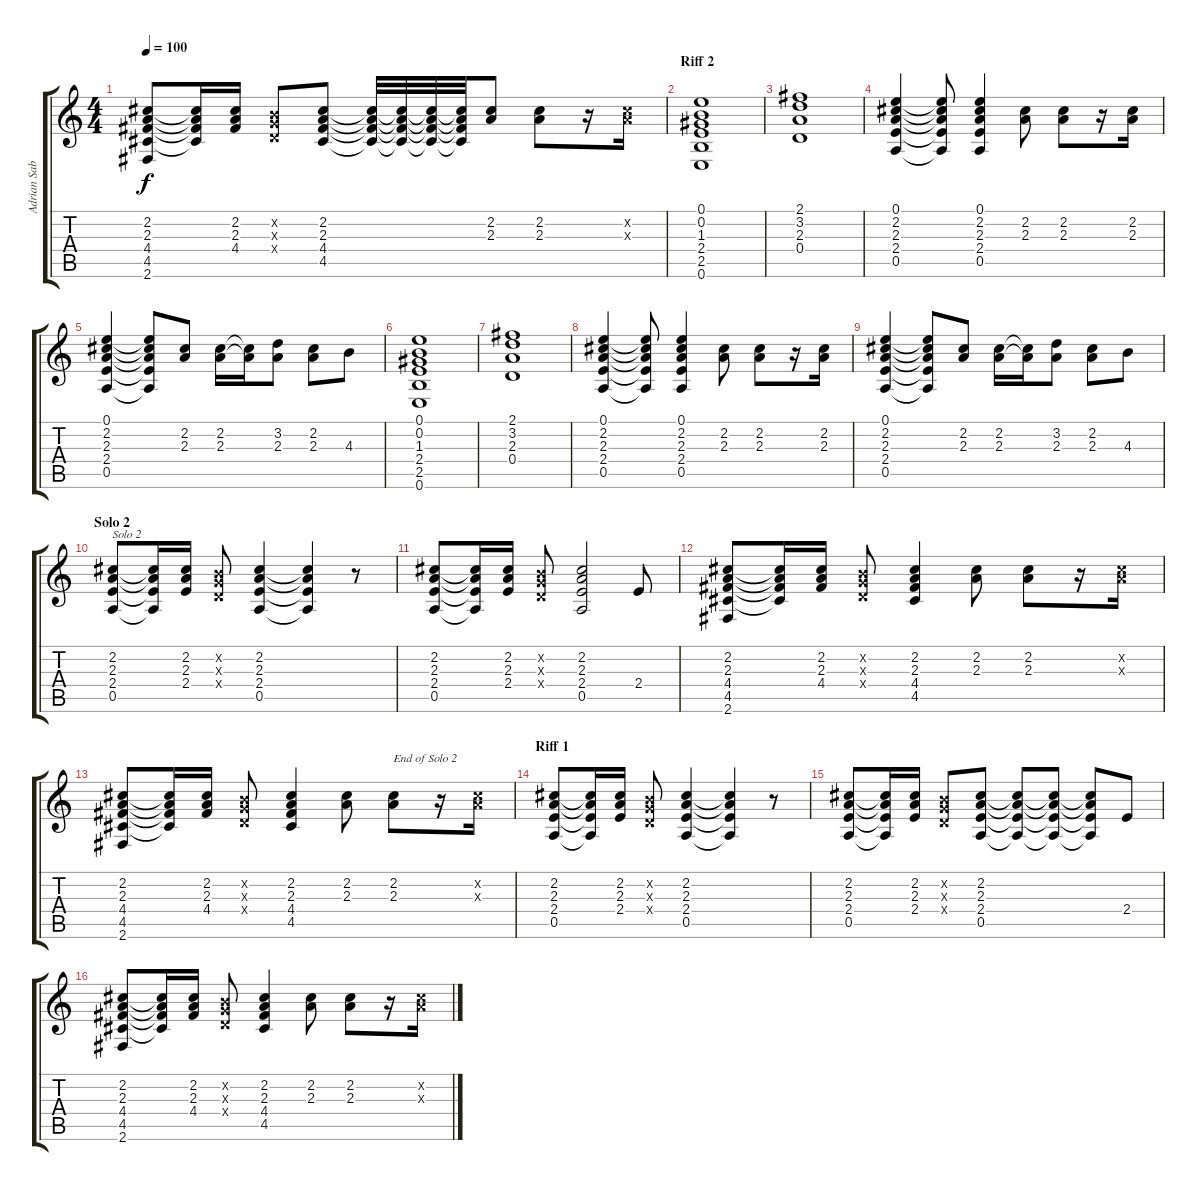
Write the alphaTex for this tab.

\track ("Adrian Sabbath" "Adrian Sab") {instrument acousticguitarsteel}
\staff {score tabs}
\tuning (E4 B3 G3 D3 A2 E2) {hide}
\ts (4 4)
\tempo 100
\clef g2
\ks c
(2.2 2.3 4.4 4.5 2.6).8{dy f} (2.2{t} 2.3{t} 4.4{t} 4.5{t}).16 (2.2 2.3 4.4).16 (0.2{x} 0.3{x} 0.4{x}).8 (2.2 2.3 4.4 4.5).8 (2.2{t} 2.3{t} 4.4{t} 4.5{t}).32 (2.2{t} 2.3{t} 4.4{t} 4.5{t}).32 (2.2{t} 2.3{t} 4.4{t} 4.5{t}).32 (2.2{t} 2.3{t} 4.4{t} 4.5{t}).32 (2.2 2.3).8 (2.2 2.3).8 r.16 (2.2{x} 2.3{x}).16 |
\section ("" "Riff 2")
(0.1 0.2 1.3 2.4 2.5 0.6).1 |
(2.1 3.2 2.3 0.4).1 |
(0.1 2.2 2.3 2.4 0.5).4 (0.1{t} 2.2{t} 2.3{t} 2.4{t} 0.5{t}).8 (0.1 2.2 2.3 2.4 0.5).4 (2.2 2.3).8 (2.2 2.3).8 r.16 (2.2 2.3).16 |
(0.1 2.2 2.3 2.4 0.5).4 (0.1{t} 2.2{t} 2.3{t} 2.4{t} 0.5{t}).8 (2.2 2.3).8 (2.2 2.3).16 (2.2{t} 2.3{t}).16 (3.2 2.3).8 (2.2 2.3).8 4.3.8 |
(0.1 0.2 1.3 2.4 2.5 0.6).1 |
(2.1 3.2 2.3 0.4).1 |
(0.1 2.2 2.3 2.4 0.5).4 (0.1{t} 2.2{t} 2.3{t} 2.4{t} 0.5{t}).8 (0.1 2.2 2.3 2.4 0.5).4 (2.2 2.3).8 (2.2 2.3).8 r.16 (2.2 2.3).16 |
(0.1 2.2 2.3 2.4 0.5).4 (0.1{t} 2.2{t} 2.3{t} 2.4{t} 0.5{t}).8 (2.2 2.3).8 (2.2 2.3).16 (2.2{t} 2.3{t}).16 (3.2 2.3).8 (2.2 2.3).8 4.3.8 |
\section ("" "Solo 2")
(2.2 2.3 2.4 0.5).8{txt "Solo 2"} (2.2{t} 2.3{t} 2.4{t} 0.5{t}).16 (2.2 2.3 2.4).16 (0.2{x} 0.3{x} 0.4{x}).8 (2.2 2.3 2.4 0.5).4 (2.2{t} 2.3{t} 2.4{t} 0.5{t}).4 r.8 |
(2.2 2.3 2.4 0.5).8 (2.2{t} 2.3{t} 2.4{t} 0.5{t}).16 (2.2 2.3 2.4).16 (0.2{x} 0.3{x} 0.4{x}).8 (2.2 2.3 2.4 0.5).2 2.4.8 |
(2.2 2.3 4.4 4.5 2.6).8 (2.2{t} 2.3{t} 4.4{t} 4.5{t}).16 (2.2 2.3 4.4).16 (0.2{x} 0.3{x} 0.4{x}).8 (2.2 2.3 4.4 4.5).4 (2.2 2.3).8 (2.2 2.3).8 r.16 (2.2{x} 2.3{x}).16 |
(2.2 2.3 4.4 4.5 2.6).8 (2.2{t} 2.3{t} 4.4{t} 4.5{t}).16 (2.2 2.3 4.4).16 (0.2{x} 0.3{x} 0.4{x}).8 (2.2 2.3 4.4 4.5).4 (2.2 2.3).8 (2.2 2.3).8{txt "End of Solo 2"} r.16 (2.2{x} 2.3{x}).16 |
\section ("" "Riff 1")
(2.2 2.3 2.4 0.5).8 (2.2{t} 2.3{t} 2.4{t} 0.5{t}).16 (2.2 2.3 2.4).16 (0.2{x} 0.3{x} 0.4{x}).8 (2.2 2.3 2.4 0.5).4 (2.2{t} 2.3{t} 2.4{t} 0.5{t}).4 r.8 |
(2.2 2.3 2.4 0.5).8 (2.2{t} 2.3{t} 2.4{t} 0.5{t}).16 (2.2 2.3 2.4).16 (0.2{x} 0.3{x} 0.4{x}).8 (2.2 2.3 2.4 0.5).8 (2.2{t} 2.3{t} 2.4{t} 0.5{t}).8 (2.2{t} 2.3{t} 2.4{t} 0.5{t}).8 (2.2{t} 2.3{t} 2.4{t} 0.5{t}).8 2.4.8 |
(2.2 2.3 4.4 4.5 2.6).8 (2.2{t} 2.3{t} 4.4{t} 4.5{t}).16 (2.2 2.3 4.4).16 (0.2{x} 0.3{x} 0.4{x}).8 (2.2 2.3 4.4 4.5).4 (2.2 2.3).8 (2.2 2.3).8 r.16 (2.2{x} 2.3{x}).16
